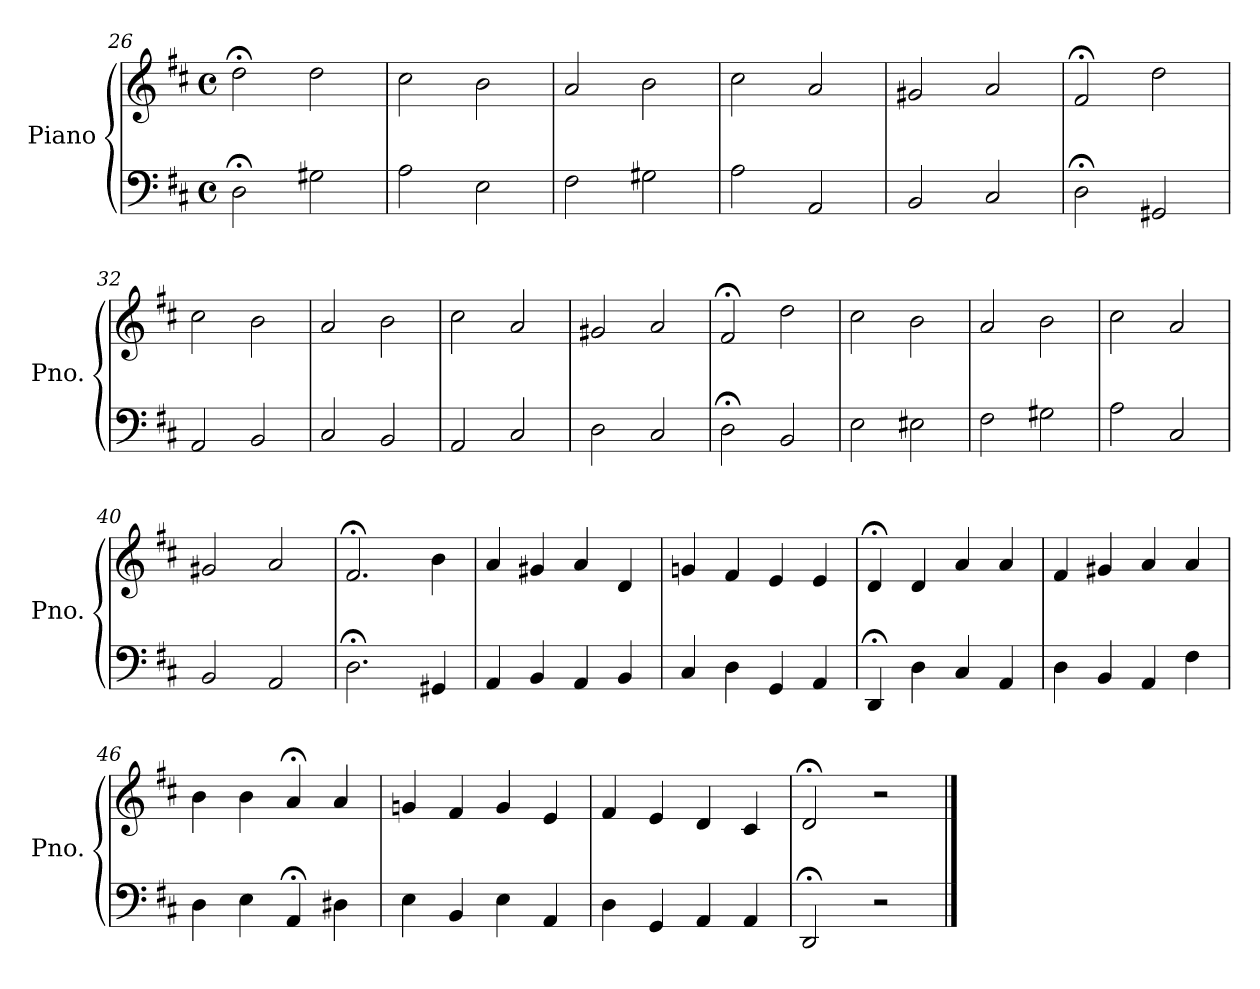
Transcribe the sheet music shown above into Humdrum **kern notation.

**kern	**kern
*part1	*part1
*staff2	*staff1
*I"Piano	*
*I'Pno.	*
*clefF4	*clefG2
*k[f#c#]	*k[f#c#]
*M4/4	*M4/4
*met(c)	*met(c)
=26	=26
2D;<\	2dd;<\
2G#X\	2dd\
=27	=27
2A\	2cc#\
2E\	2b\
=28	=28
2F#\	2a/
2G#X\	2b\
=29	=29
2A\	2cc#\
2AA/	2a/
!!LO:LB:g=z
=30	=30
2BB/	2g#X/
2C#/	2a/
=31	=31
2D;<\	2f#;</
2GG#X/	2dd\
=32	=32
2AA/	2cc#\
2BB/	2b\
=33	=33
2C#/	2a/
2BB/	2b\
=34	=34
2AA/	2cc#\
2C#/	2a/
=35	=35
2D\	2g#X/
2C#/	2a/
=36	=36
2D;<\	2f#;</
2BB/	2dd\
=37	=37
2E\	2cc#\
2E#X\	2b\
=38	=38
2F#\	2a/
2G#X\	2b\
=39	=39
2A\	2cc#\
2C#/	2a/
=40	=40
2BB/	2g#X/
2AA/	2a/
!!LO:LB:g=z
=41	=41
2.D;<\	2.f#;</
4GG#X/	4b\
=42	=42
4AA/	4a/
4BB/	4g#X/
4AA/	4a/
4BB/	4d/
=43	=43
4C#/	4gn/
4D\	4f#/
4GG/	4e/
4AA/	4e/
=44	=44
4DD;</	4d;</
4D\	4d/
4C#/	4a/
4AA/	4a/
=45	=45
4D\	4f#/
4BB/	4g#X/
4AA/	4a/
4F#\	4a/
=46	=46
4D\	4b\
4E\	4b\
4AA;</	4a;</
4D#X\	4a/
=47	=47
4E\	4gn/
4BB/	4f#/
4E\	4g/
4AA/	4e/
=48	=48
4D\	4f#/
4GG/	4e/
4AA/	4d/
4AA/	4c#/
!!LO:PB:g=z
=49	=49
2DD;</	2d;</
2r	2r
==	==
*-	*-
